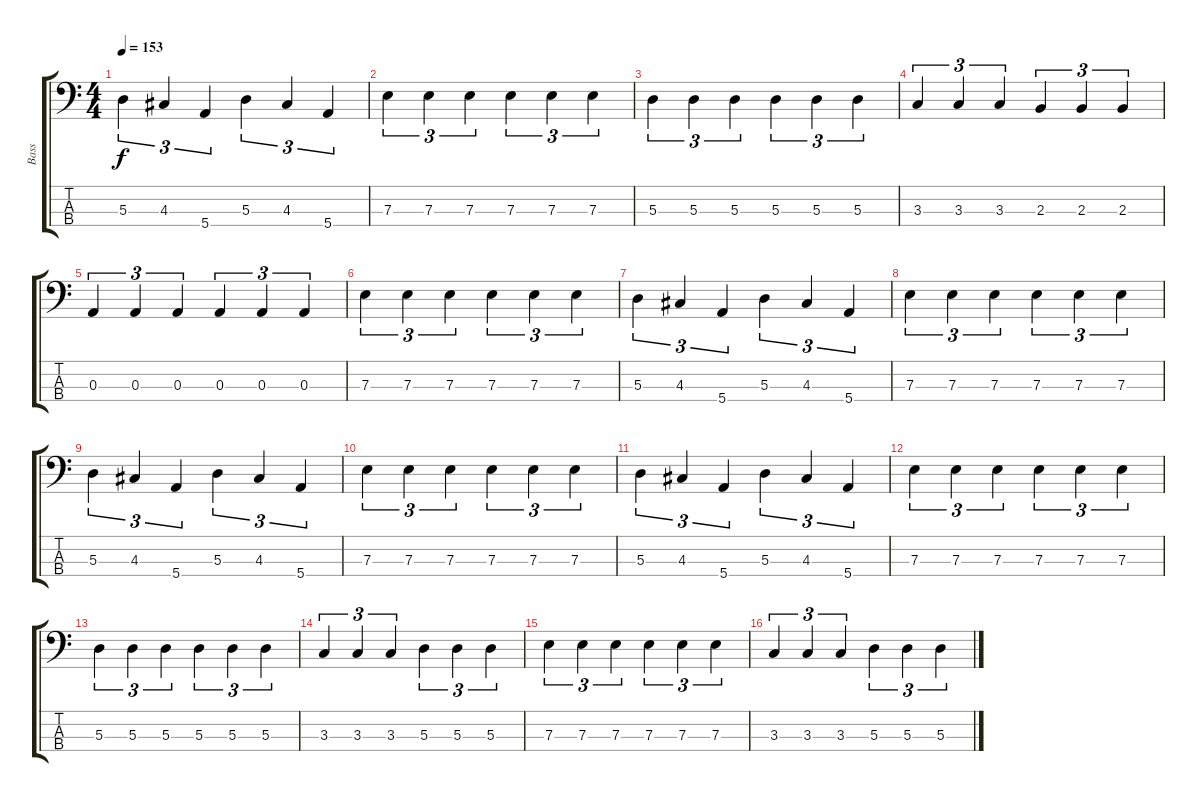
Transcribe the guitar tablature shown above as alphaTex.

\track ("Bass" "Bass") {instrument electricbasspick}
\staff {score tabs}
\tuning (G2 D2 A1 E1) {hide}
\ts (4 4)
\tempo 153
\clef f4
\ks c
5.3.4{tu (3 2) dy f} 4.3.4{tu (3 2)} 5.4.4{tu (3 2)} 5.3.4{tu (3 2)} 4.3.4{tu (3 2)} 5.4.4{tu (3 2)} |
7.3.4{tu (3 2)} 7.3.4{tu (3 2)} 7.3.4{tu (3 2)} 7.3.4{tu (3 2)} 7.3.4{tu (3 2)} 7.3.4{tu (3 2)} |
5.3.4{tu (3 2)} 5.3.4{tu (3 2)} 5.3.4{tu (3 2)} 5.3.4{tu (3 2)} 5.3.4{tu (3 2)} 5.3.4{tu (3 2)} |
3.3.4{tu (3 2)} 3.3.4{tu (3 2)} 3.3.4{tu (3 2)} 2.3.4{tu (3 2)} 2.3.4{tu (3 2)} 2.3.4{tu (3 2)} |
0.3.4{tu (3 2)} 0.3.4{tu (3 2)} 0.3.4{tu (3 2)} 0.3.4{tu (3 2)} 0.3.4{tu (3 2)} 0.3.4{tu (3 2)} |
7.3.4{tu (3 2)} 7.3.4{tu (3 2)} 7.3.4{tu (3 2)} 7.3.4{tu (3 2)} 7.3.4{tu (3 2)} 7.3.4{tu (3 2)} |
5.3.4{tu (3 2)} 4.3.4{tu (3 2)} 5.4.4{tu (3 2)} 5.3.4{tu (3 2)} 4.3.4{tu (3 2)} 5.4.4{tu (3 2)} |
7.3.4{tu (3 2)} 7.3.4{tu (3 2)} 7.3.4{tu (3 2)} 7.3.4{tu (3 2)} 7.3.4{tu (3 2)} 7.3.4{tu (3 2)} |
5.3.4{tu (3 2)} 4.3.4{tu (3 2)} 5.4.4{tu (3 2)} 5.3.4{tu (3 2)} 4.3.4{tu (3 2)} 5.4.4{tu (3 2)} |
7.3.4{tu (3 2)} 7.3.4{tu (3 2)} 7.3.4{tu (3 2)} 7.3.4{tu (3 2)} 7.3.4{tu (3 2)} 7.3.4{tu (3 2)} |
5.3.4{tu (3 2)} 4.3.4{tu (3 2)} 5.4.4{tu (3 2)} 5.3.4{tu (3 2)} 4.3.4{tu (3 2)} 5.4.4{tu (3 2)} |
7.3.4{tu (3 2)} 7.3.4{tu (3 2)} 7.3.4{tu (3 2)} 7.3.4{tu (3 2)} 7.3.4{tu (3 2)} 7.3.4{tu (3 2)} |
5.3.4{tu (3 2)} 5.3.4{tu (3 2)} 5.3.4{tu (3 2)} 5.3.4{tu (3 2)} 5.3.4{tu (3 2)} 5.3.4{tu (3 2)} |
3.3.4{tu (3 2)} 3.3.4{tu (3 2)} 3.3.4{tu (3 2)} 5.3.4{tu (3 2)} 5.3.4{tu (3 2)} 5.3.4{tu (3 2)} |
7.3.4{tu (3 2)} 7.3.4{tu (3 2)} 7.3.4{tu (3 2)} 7.3.4{tu (3 2)} 7.3.4{tu (3 2)} 7.3.4{tu (3 2)} |
3.3.4{tu (3 2)} 3.3.4{tu (3 2)} 3.3.4{tu (3 2)} 5.3.4{tu (3 2)} 5.3.4{tu (3 2)} 5.3.4{tu (3 2)}
